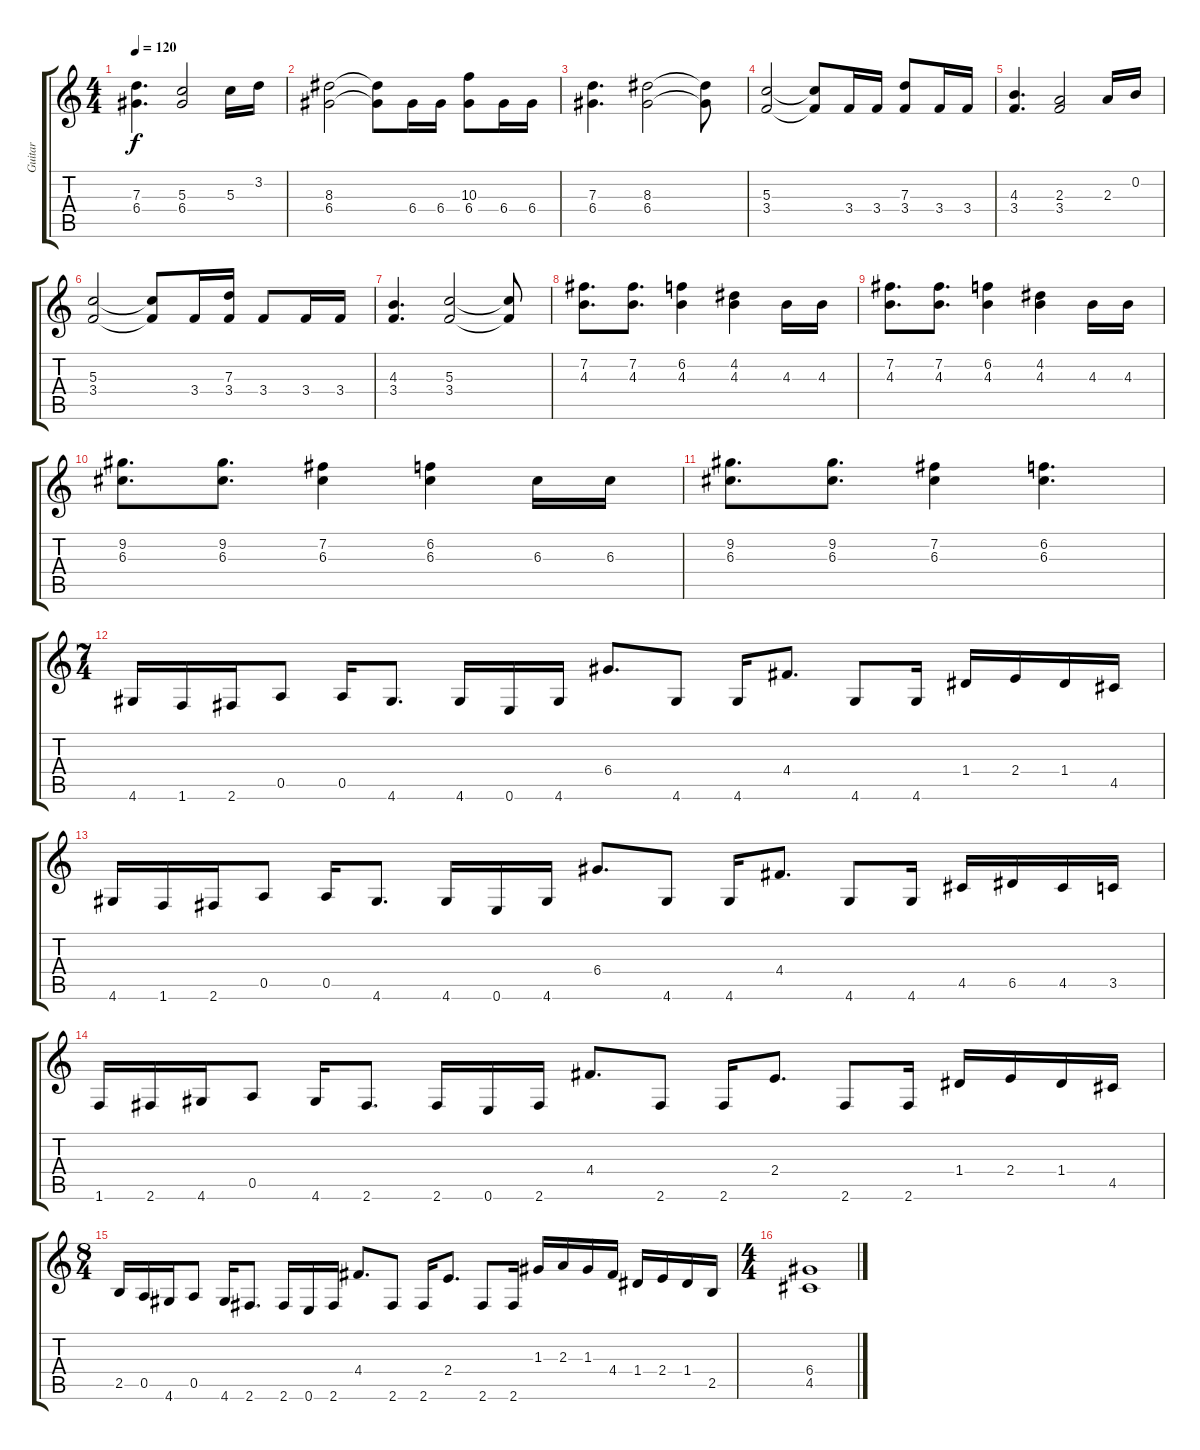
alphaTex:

\track ("Guitar" "Guitar") {instrument distortionguitar}
\staff {score tabs}
\tuning (E4 B3 G3 D3 A2 E2) {hide}
\ts (4 4)
\tempo 120
\clef g2
\ks c
(7.3 6.4).4{d dy f} (5.3 6.4).2 5.3.16 3.2.16 |
(8.3 6.4).2 (8.3{t} 6.4{t}).8 6.4.16 6.4.16 (10.3 6.4).8 6.4.16 6.4.16 |
(7.3 6.4).4{d} (8.3 6.4).2 (8.3{t} 6.4{t}).8 |
(5.3 3.4).2 (5.3{t} 3.4{t}).8 3.4.16 3.4.16 (7.3 3.4).8 3.4.16 3.4.16 |
(4.3 3.4).4{d} (2.3 3.4).2 2.3.16 0.2.16 |
(5.3 3.4).2 (5.3{t} 3.4{t}).8 3.4.16 (7.3 3.4).16 3.4.8 3.4.16 3.4.16 |
(4.3 3.4).4{d} (5.3 3.4).2 (5.3{t} 3.4{t}).8 |
(7.2 4.3).8{d} (7.2 4.3).8{d} (6.2 4.3).4 (4.2 4.3).4 4.3.16 4.3.16 |
(7.2 4.3).8{d} (7.2 4.3).8{d} (6.2 4.3).4 (4.2 4.3).4 4.3.16 4.3.16 |
(9.2 6.3).8{d} (9.2 6.3).8{d} (7.2 6.3).4 (6.2 6.3).4 6.3.16 6.3.16 |
(9.2 6.3).8{d} (9.2 6.3).8{d} (7.2 6.3).4 (6.2 6.3).4{d} |
\ts (7 4)
4.6.16 1.6.16 2.6.16 0.5.8 0.5.16 4.6.8{d} 4.6.16 0.6.16 4.6.16 6.4.8{d} 4.6.8 4.6.16 4.4.8{d} 4.6.8 4.6.16 1.4.16 2.4.16 1.4.16 4.5.16 |
4.6.16 1.6.16 2.6.16 0.5.8 0.5.16 4.6.8{d} 4.6.16 0.6.16 4.6.16 6.4.8{d} 4.6.8 4.6.16 4.4.8{d} 4.6.8 4.6.16 4.5.16 6.5.16 4.5.16 3.5.16 |
1.6.16 2.6.16 4.6.16 0.5.8 4.6.16 2.6.8{d} 2.6.16 0.6.16 2.6.16 4.4.8{d} 2.6.8 2.6.16 2.4.8{d} 2.6.8 2.6.16 1.4.16 2.4.16 1.4.16 4.5.16 |
\ts (8 4)
2.5.16 0.5.16 4.6.16 0.5.8 4.6.16 2.6.8{d} 2.6.16 0.6.16 2.6.16 4.4.8{d} 2.6.8 2.6.16 2.4.8{d} 2.6.8 2.6.16 1.3.16 2.3.16 1.3.16 4.4.16 1.4.16 2.4.16 1.4.16 2.5.16 |
\ts (4 4)
(6.4 4.5).1
